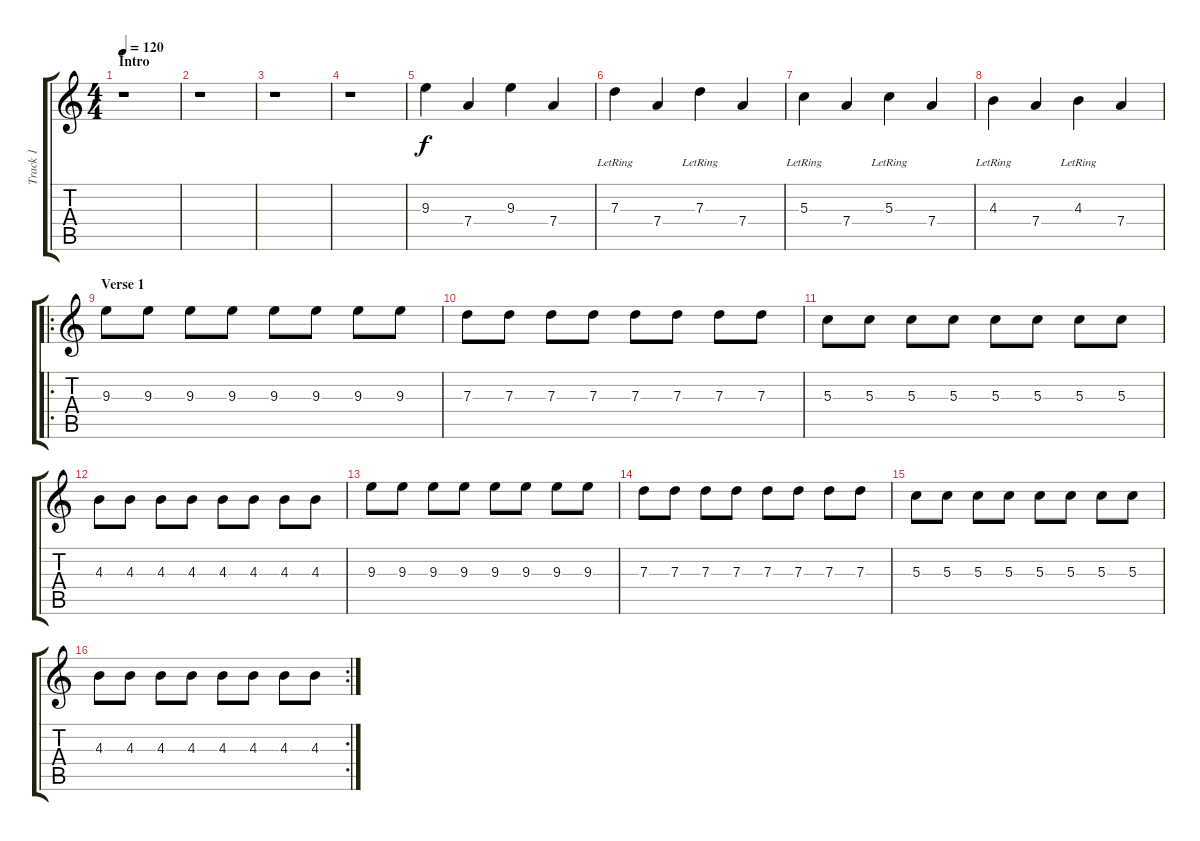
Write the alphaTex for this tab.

\track ("Track 1" "Track 1") {instrument distortionguitar}
\staff {score tabs}
\tuning (E4 B3 G3 D3 A2 E2) {hide}
\ts (4 4)
\section ("" "Intro")
\tempo 120
\clef g2
\ks c
r.1{dy f instrument distortionguitar} |
r.1 |
r.1 |
r.1 |
9.3.4 7.4.4 9.3.4 7.4.4 |
7.3{lr}.4 7.4.4 7.3{lr}.4 7.4.4 |
5.3{lr}.4 7.4.4 5.3{lr}.4 7.4.4 |
4.3{lr}.4 7.4.4 4.3{lr}.4 7.4.4 |
\ro
\section ("" "Verse 1")
9.3.8 9.3.8 9.3.8 9.3.8 9.3.8 9.3.8 9.3.8 9.3.8 |
7.3.8 7.3.8 7.3.8 7.3.8 7.3.8 7.3.8 7.3.8 7.3.8 |
5.3.8 5.3.8 5.3.8 5.3.8 5.3.8 5.3.8 5.3.8 5.3.8 |
4.3.8 4.3.8 4.3.8 4.3.8 4.3.8 4.3.8 4.3.8 4.3.8 |
9.3.8 9.3.8 9.3.8 9.3.8 9.3.8 9.3.8 9.3.8 9.3.8 |
7.3.8 7.3.8 7.3.8 7.3.8 7.3.8 7.3.8 7.3.8 7.3.8 |
5.3.8 5.3.8 5.3.8 5.3.8 5.3.8 5.3.8 5.3.8 5.3.8 |
\rc 2
4.3.8 4.3.8 4.3.8 4.3.8 4.3.8 4.3.8 4.3.8 4.3.8
